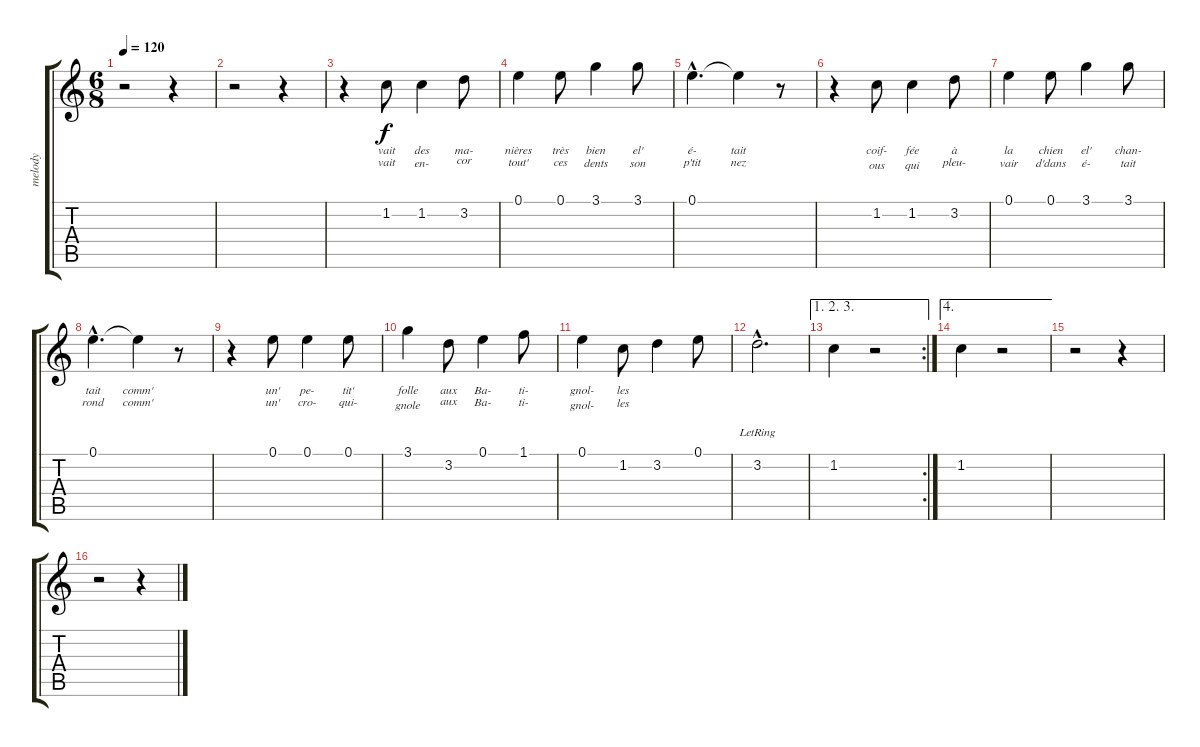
\track ("melody" "melody") {instrument acousticguitarnylon}
\staff {score tabs}
\tuning (E4 B3 G3 D3 A2 E2) {hide}
\ts (6 8)
\tempo 120
\clef g2
\ks c
r.2{dy f} r.4 |
r.2 r.4 |
r.4 1.2.8{lyrics (0 "vait") lyrics (1 "vait") lyrics (2 "") lyrics (3 "") lyrics (4 "")} 1.2.4{lyrics (0 "des") lyrics (1 "en-") lyrics (2 "") lyrics (3 "") lyrics (4 "")} 3.2.8{lyrics (0 "ma-") lyrics (1 "cor") lyrics (2 "") lyrics (3 "") lyrics (4 "")} |
0.1.4{lyrics (0 "nières") lyrics (1 "tout'") lyrics (2 "") lyrics (3 "") lyrics (4 "")} 0.1.8{lyrics (0 "très") lyrics (1 "ces") lyrics (2 "") lyrics (3 "") lyrics (4 "")} 3.1.4{lyrics (0 "bien") lyrics (1 "dents") lyrics (2 "") lyrics (3 "") lyrics (4 "")} 3.1.8{lyrics (0 "el'") lyrics (1 "son") lyrics (2 "") lyrics (3 "") lyrics (4 "")} |
0.1{hac}.4{d lyrics (0 "é-") lyrics (1 "p'tit") lyrics (2 "") lyrics (3 "") lyrics (4 "")} 0.1{t}.4{lyrics (0 "tait") lyrics (1 "nez") lyrics (2 "") lyrics (3 "") lyrics (4 "")} r.8 |
r.4 1.2.8{lyrics (0 "coif-") lyrics (1 "ous") lyrics (2 "") lyrics (3 "") lyrics (4 "")} 1.2.4{lyrics (0 "fée") lyrics (1 "qui") lyrics (2 "") lyrics (3 "") lyrics (4 "")} 3.2.8{lyrics (0 "à") lyrics (1 "pleu-") lyrics (2 "") lyrics (3 "") lyrics (4 "")} |
0.1.4{lyrics (0 "la") lyrics (1 "vair") lyrics (2 "") lyrics (3 "") lyrics (4 "")} 0.1.8{lyrics (0 "chien") lyrics (1 "d'dans") lyrics (2 "") lyrics (3 "") lyrics (4 "")} 3.1.4{lyrics (0 "el'") lyrics (1 "é-") lyrics (2 "") lyrics (3 "") lyrics (4 "")} 3.1.8{lyrics (0 "chan-") lyrics (1 "tait") lyrics (2 "") lyrics (3 "") lyrics (4 "")} |
0.1{hac}.4{d lyrics (0 "tait") lyrics (1 "rond") lyrics (2 "") lyrics (3 "") lyrics (4 "")} 0.1{t}.4{lyrics (0 "comm'") lyrics (1 "comm'") lyrics (2 "") lyrics (3 "") lyrics (4 "")} r.8 |
r.4 0.1.8{lyrics (0 "un'") lyrics (1 "un'") lyrics (2 "") lyrics (3 "") lyrics (4 "")} 0.1.4{lyrics (0 "pe-") lyrics (1 "cro-") lyrics (2 "") lyrics (3 "") lyrics (4 "")} 0.1.8{lyrics (0 "tit'") lyrics (1 "qui-") lyrics (2 "") lyrics (3 "") lyrics (4 "")} |
3.1.4{lyrics (0 "folle") lyrics (1 "gnole") lyrics (2 "") lyrics (3 "") lyrics (4 "")} 3.2.8{lyrics (0 "aux") lyrics (1 "aux") lyrics (2 "") lyrics (3 "") lyrics (4 "")} 0.1.4{lyrics (0 "Ba-") lyrics (1 "Ba-") lyrics (2 "") lyrics (3 "") lyrics (4 "")} 1.1.8{lyrics (0 "ti-") lyrics (1 "ti-") lyrics (2 "") lyrics (3 "") lyrics (4 "")} |
0.1.4{lyrics (0 "gnol-") lyrics (1 "gnol-") lyrics (2 "") lyrics (3 "") lyrics (4 "")} 1.2.8{lyrics (0 "les") lyrics (1 "les") lyrics (2 "") lyrics (3 "") lyrics (4 "")} 3.2.4{lyrics (0 "") lyrics (1 "") lyrics (2 "") lyrics (3 "") lyrics (4 "")} 0.1.8 |
3.2{hac lr}.2{d} |
\ae (1 2 3)
\rc 2
1.2.4 r.2 |
\ae 4
1.2.4 r.2 |
r.2 r.4 |
r.2 r.4
